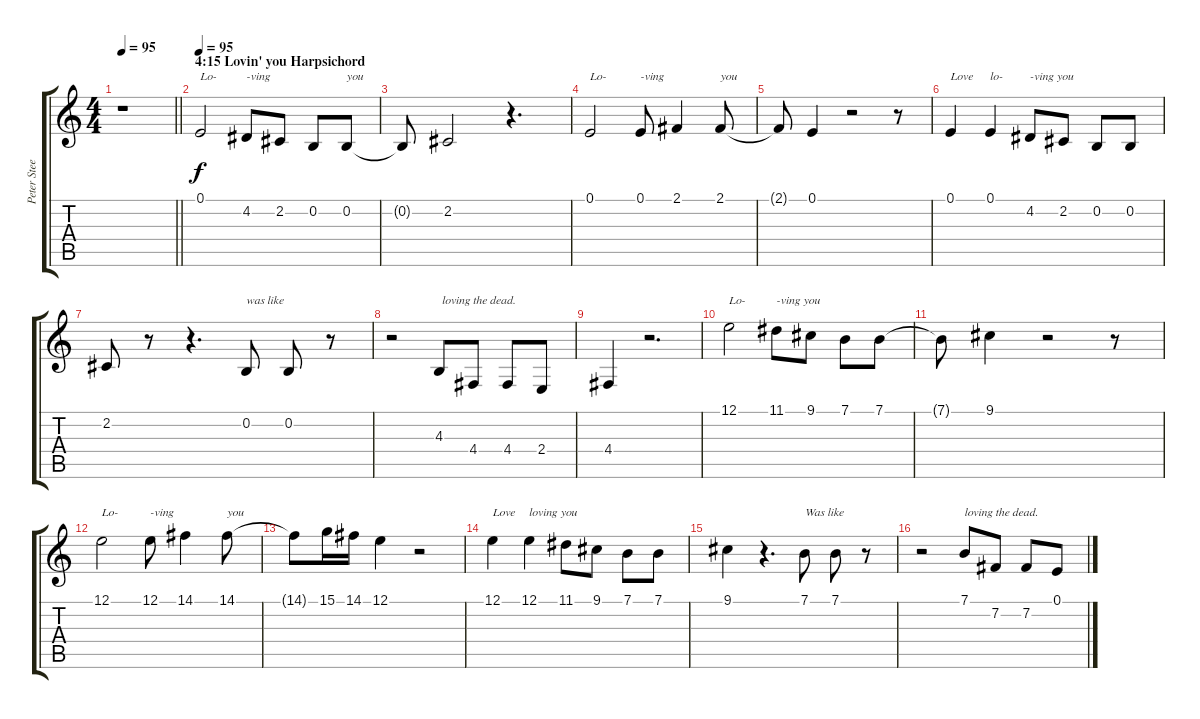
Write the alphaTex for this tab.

\track ("Peter Steele R.I.P. (Vocals) + Tempi" "Peter Stee") {instrument synthvoice}
\staff {score tabs}
\tuning (E4 B3 G3 D3 A2 E2) {hide}
\ts (4 4)
\tempo 95
\clef g2
\barLineRight lightlight
\ks c
r.1{dy f} |
\section ("" "4:15 Lovin' you Harpsichord")
\tempo 95
0.1.2{txt "Lo-"} 4.2.8{txt "-ving "} 2.2.8 0.2.8 0.2.8{txt "you"} |
0.2{t}.8 2.2.2 r.4{d} |
0.1.2{txt "Lo-"} 0.1.8{txt "-ving"} 2.1.4 2.1.8{txt "you"} |
2.1{t}.8 0.1.4 r.2 r.8 |
0.1.4{txt "Love "} 0.1.4{txt "lo-"} 4.2.8{txt "-ving you"} 2.2.8 0.2.8 0.2.8 |
2.2.8 r.8 r.4{d} 0.2.8{txt "was like"} 0.2.8 r.8 |
r.2 4.3.8{txt " loving the dead."} 4.4.8 4.4.8 2.4.8 |
4.4.4 r.2{d} |
12.1.2{txt "Lo-"} 11.1.8{txt "-ving you"} 9.1.8 7.1.8 7.1.8 |
7.1{t}.8 9.1.4 r.2 r.8 |
12.1.2{txt "Lo-"} 12.1.8{txt "-ving"} 14.1.4 14.1.8{txt "you"} |
14.1{t}.8 15.1.16 14.1.16 12.1.4 r.2 |
12.1.4{txt "Love"} 12.1.4{txt "loving you"} 11.1.8 9.1.8 7.1.8 7.1.8 |
9.1.4 r.4{d} 7.1.8{txt "Was like"} 7.1.8 r.8 |
r.2 7.1.8{txt "loving the dead."} 7.2.8 7.2.8 0.1.8
